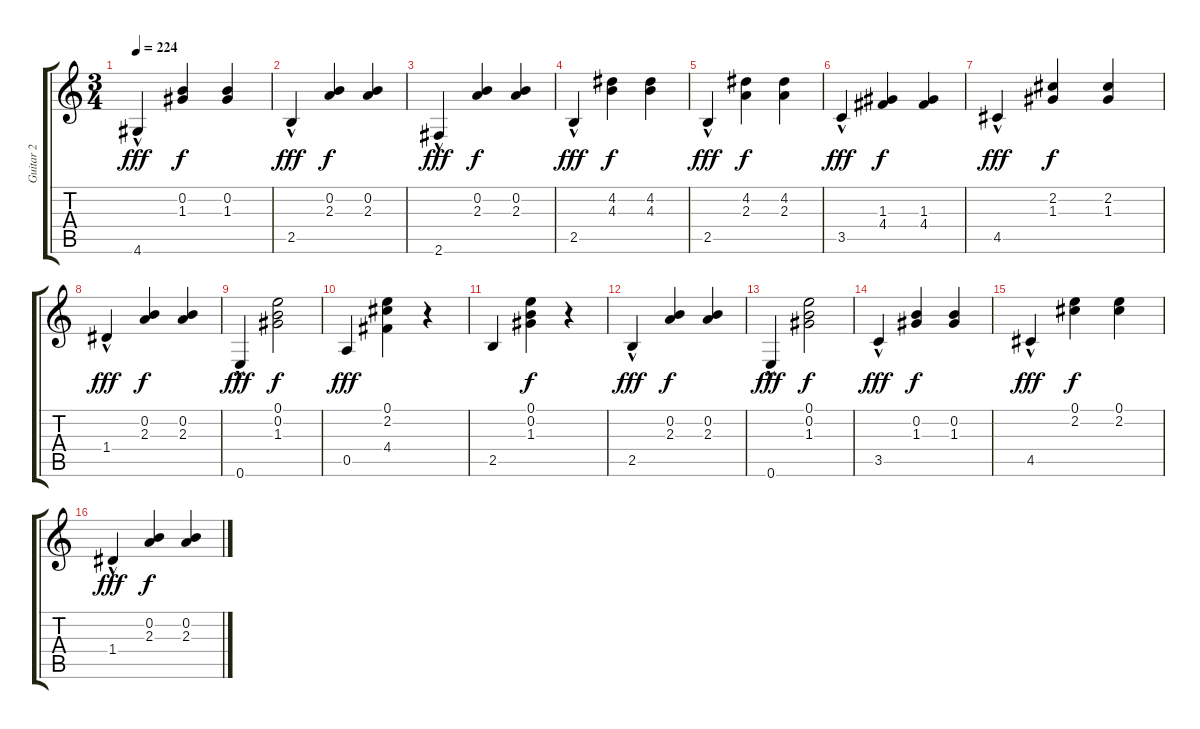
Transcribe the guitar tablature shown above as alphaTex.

\track ("Guitar 2" "Guitar 2") {instrument acousticguitarnylon}
\staff {score tabs}
\tuning (E4 B3 G3 D3 A2 E2) {hide}
\ts (3 4)
\tempo 224
\clef g2
\ks c
4.6{hac}.4{dy fff balance 5} (0.2 1.3).4{dy f} (0.2 1.3).4 |
2.5{hac}.4{dy fff balance 3} (0.2 2.3).4{dy f} (0.2 2.3).4 |
2.6{hac}.4{dy fff balance 5} (0.2 2.3).4{dy f} (0.2 2.3).4 |
2.5{hac}.4{dy fff balance 3} (4.2 4.3).4{dy f balance 7} (4.2 4.3).4{balance 7} |
2.5{hac}.4{dy fff balance 6} (4.2 2.3).4{dy f balance 8} (4.2 2.3).4{balance 7} |
3.5{hac}.4{dy fff balance 4} (1.3 4.4).4{dy f} (1.3 4.4).4 |
4.5{hac}.4{dy fff balance 4} (2.2 1.3).4{dy f balance 7} (2.2 1.3).4{balance 7} |
1.4{hac}.4{dy fff balance 4} (0.2 2.3).4{dy f balance 7} (0.2 2.3).4{balance 7} |
0.6{hac}.4{dy fff balance 4} (0.1 0.2 1.3).2{dy f balance 8} |
0.5.4{dy fff balance 6} (0.1 2.2 4.4).4{balance 6} r.4 |
2.5.4{balance 3} (0.1 0.2 1.3).4{dy f balance 5} r.4 |
2.5{hac}.4{dy fff balance 3} (0.2 2.3).4{dy f balance 6} (0.2 2.3).4 |
0.6{hac}.4{dy fff balance 4} (0.1 0.2 1.3).2{dy f balance 8} |
3.5{hac}.4{dy fff balance 6} (0.2 1.3).4{dy f balance 7} (0.2 1.3).4{balance 7} |
4.5{hac}.4{dy fff balance 6} (0.1 2.2).4{dy f balance 7} (0.1 2.2).4{balance 7} |
1.4{hac}.4{dy fff balance 7} (0.2 2.3).4{dy f balance 8} (0.2 2.3).4{balance 8}
